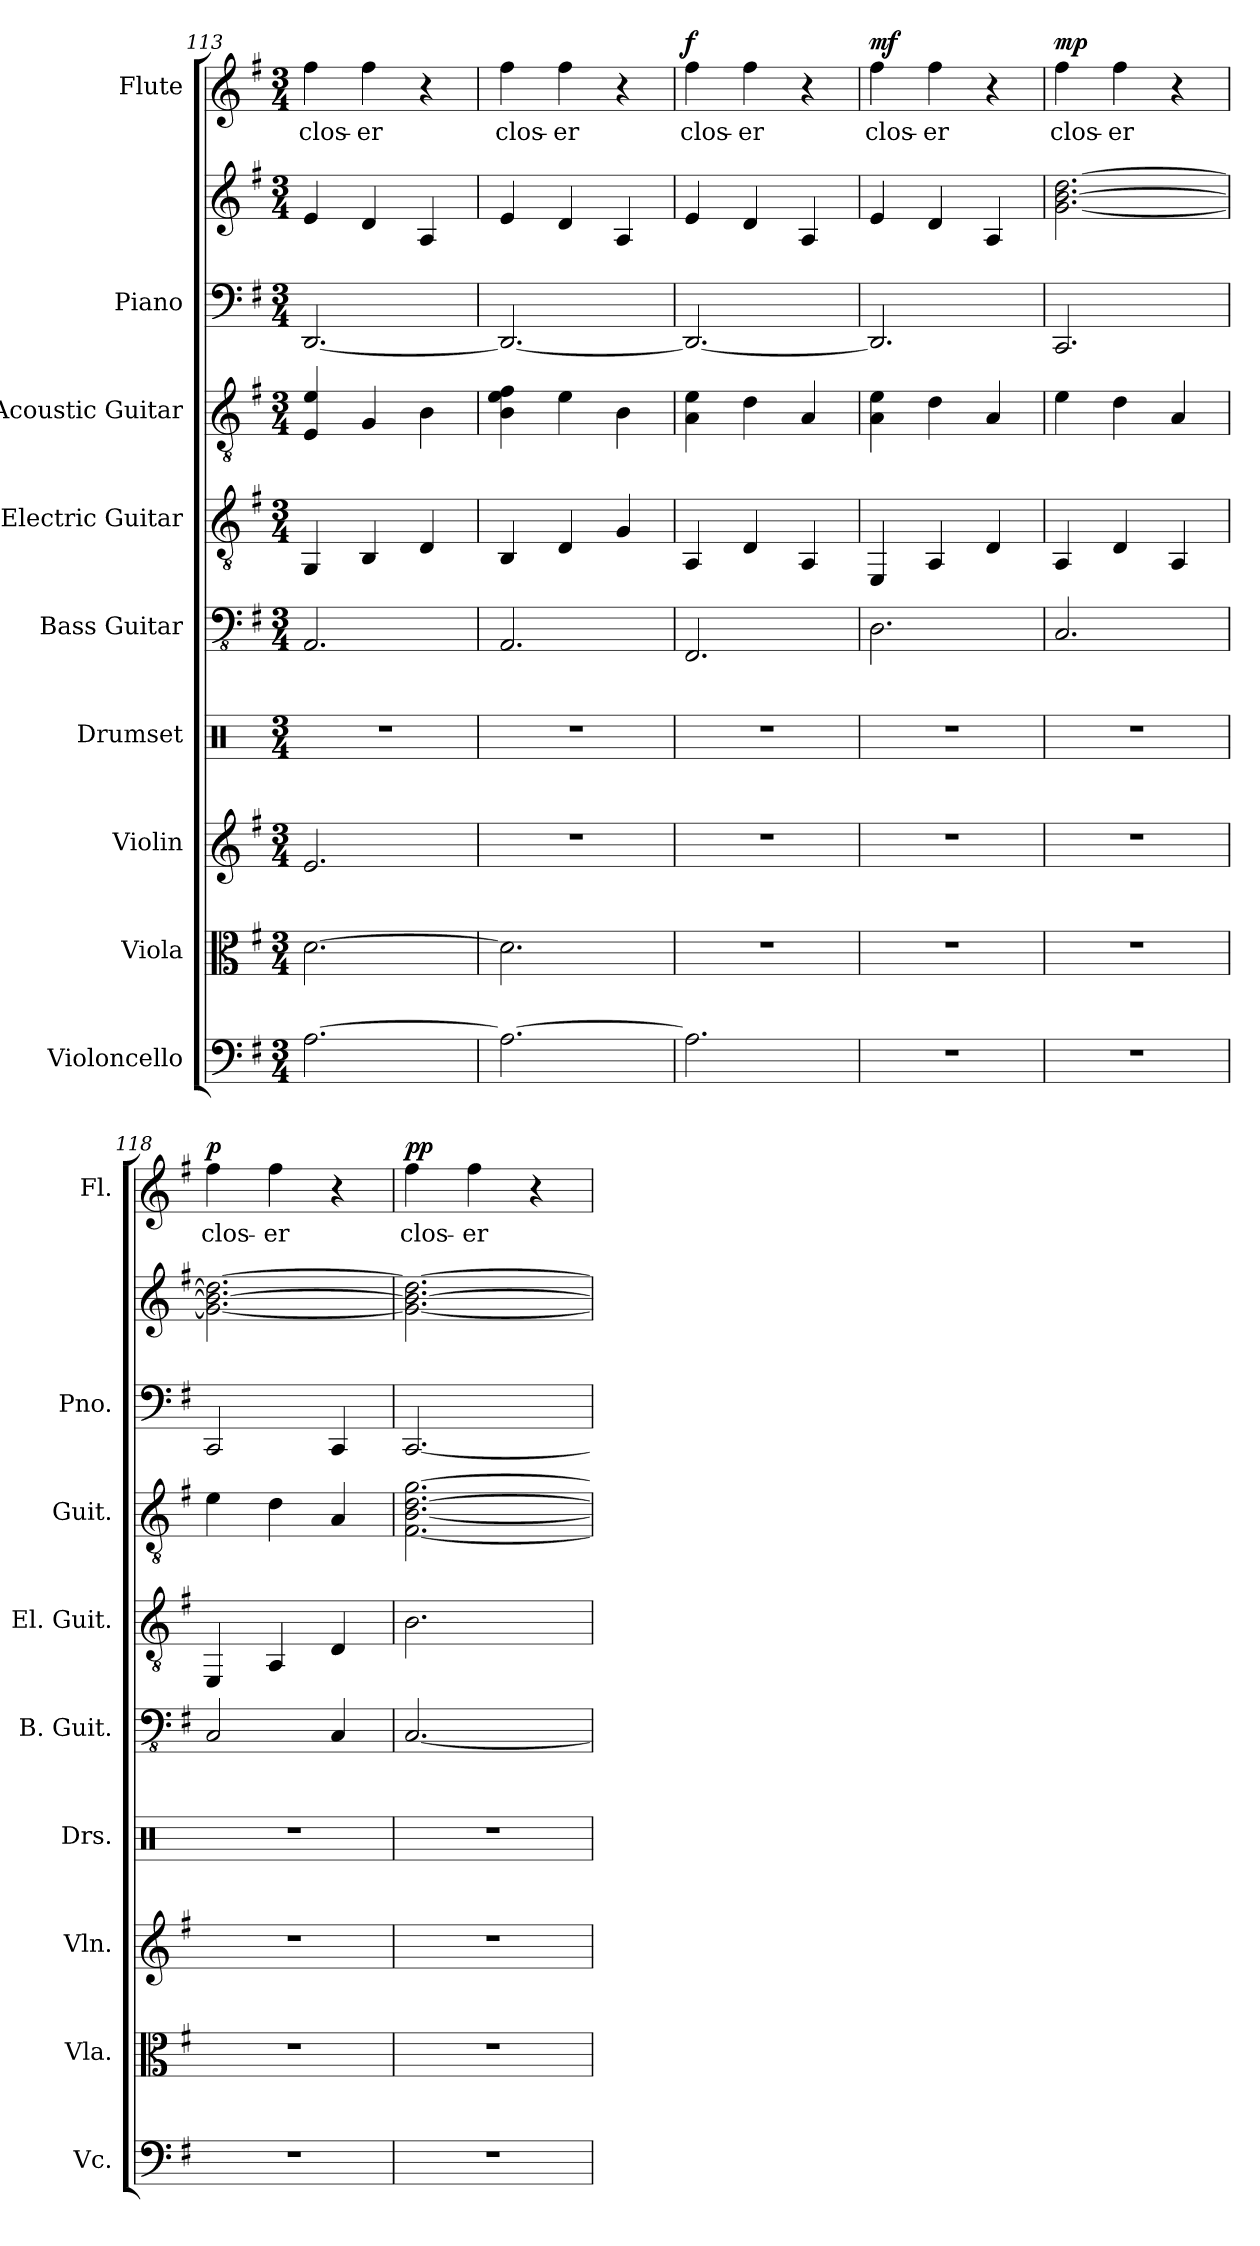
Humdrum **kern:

**kern	**kern	**kern	**kern	**kern	**kern	**kern	**kern	**kern	**kern	**text	**dynam
*part9	*part8	*part7	*part6	*part5	*part4	*part3	*part2	*part2	*part1	*part1	*part1
*staff10	*staff9	*staff8	*staff7	*staff6	*staff5	*staff4	*staff3	*staff2	*staff1	*staff1	*staff1
*I"Violoncello	*I"Viola	*I"Violin	*I"Drumset	*I"Bass Guitar	*I"Electric Guitar	*I"Acoustic Guitar	*I"Piano	*	*I"Flute	*	*
*I'Vc.	*I'Vla.	*I'Vln.	*I'Drs.	*I'B. Guit.	*I'El. Guit.	*I'Guit.	*I'Pno.	*	*I'Fl.	*	*
*clefF4	*clefC3	*clefG2	*clefX	*clefFv4	*clefGv2	*clefGv2	*clefF4	*clefG2	*clefG2	*	*
*k[f#]	*k[f#]	*k[f#]	*k[]	*k[f#]	*k[f#]	*k[f#]	*k[f#]	*k[f#]	*k[f#]	*	*
*M3/4	*M3/4	*M3/4	*M3/4	*M3/4	*M3/4	*M3/4	*M3/4	*M3/4	*M3/4	*	*
=113	=113	=113	=113	=113	=113	=113	=113	=113	=113	=113	=113
[2.A\	[2.d\	2.e/	2.r	2.AAA/	4GG/	4E/ 4e/	[2.DD/	4e/	4ff#\	clos-	.
.	.	.	.	.	4BB/	4G/	.	4d/	4ff#\	-er	.
.	.	.	.	.	4D/	4B\	.	4A/	4r	.	.
=114	=114	=114	=114	=114	=114	=114	=114	=114	=114	=114	=114
2.A\_	2.d\]	2.r	2.r	2.AAA/	4BB/	4B\ 4e\ 4f#\	2.DD/_	4e/	4ff#\	clos-	.
.	.	.	.	.	4D/	4e\	.	4d/	4ff#\	-er	.
.	.	.	.	.	4G/	4B\	.	4A/	4r	.	.
!!LO:PB:g=z
=115	=115	=115	=115	=115	=115	=115	=115	=115	=115	=115	=115
!	!	!	!	!	!	!	!	!	!	!	!LO:DY:b
2.A\]	2.r	2.r	2.r	2.FFF#/	4AA/	4A\ 4e\	2.DD/_	4e/	4ff#\	clos-	f
.	.	.	.	.	4D/	4d\	.	4d/	4ff#\	-er	.
.	.	.	.	.	4AA/	4A/	.	4A/	4r	.	.
=116	=116	=116	=116	=116	=116	=116	=116	=116	=116	=116	=116
!	!	!	!	!	!	!	!	!	!	!	!LO:DY:b
2.r	2.r	2.r	2.r	2.DD\	4EE/	4A\ 4e\	2.DD/]	4e/	4ff#\	clos-	mf
.	.	.	.	.	4AA/	4d\	.	4d/	4ff#\	-er	.
.	.	.	.	.	4D/	4A/	.	4A/	4r	.	.
=117	=117	=117	=117	=117	=117	=117	=117	=117	=117	=117	=117
!	!	!	!	!	!	!	!	!	!	!	!LO:DY:b
2.r	2.r	2.r	2.r	2.CC/	4AA/	4e\	2.CC/	[2.g\ [2.b\ [2.dd\	4ff#\	clos-	mp
.	.	.	.	.	4D/	4d\	.	.	4ff#\	-er	.
.	.	.	.	.	4AA/	4A/	.	.	4r	.	.
=118	=118	=118	=118	=118	=118	=118	=118	=118	=118	=118	=118
!	!	!	!	!	!	!	!	!	!	!	!LO:DY:b
2.r	2.r	2.r	2.r	2CC/	4EE/	4e\	2CC/	2.g\_ 2.b\_ 2.dd\_	4ff#\	clos-	p
.	.	.	.	.	4AA/	4d\	.	.	4ff#\	-er	.
.	.	.	.	4CC/	4D/	4A/	4CC/	.	4r	.	.
=119	=119	=119	=119	=119	=119	=119	=119	=119	=119	=119	=119
!	!	!	!	!	!	!	!	!	!	!	!LO:DY:b
2.r	2.r	2.r	2.r	[2.CC/	2.B\	[2.F#\ [2.B\ [2.d\ [2.g\	[2.CC/	2.g\_ 2.b\_ 2.dd\_	4ff#\	clos-	pp
.	.	.	.	.	.	.	.	.	4ff#\	-er	.
.	.	.	.	.	.	.	.	.	4r	.	.
=	=	=	=	=	=	=	=	=	=	=	=
*-	*-	*-	*-	*-	*-	*-	*-	*-	*-	*-	*-
